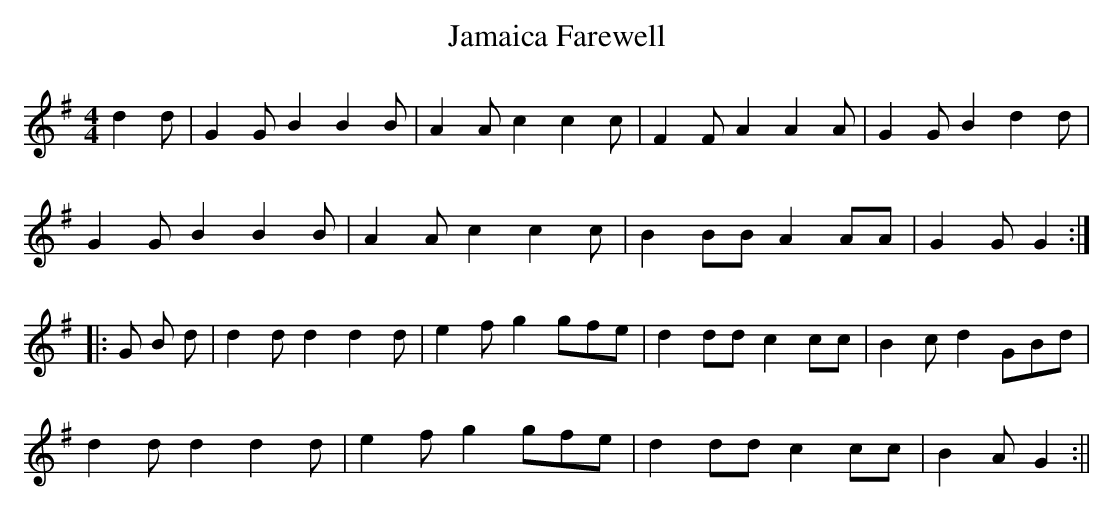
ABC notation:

X:1
T:Jamaica Farewell
M:4/4
L:1/8
K:G
d2d|G2 G B2 B2 B|A2 A c2 c2 c|F2 F A2 A2 A|G2 G B2 d2 d|
G2 G B2 B2 B|A2 A c2 c2 c|B2 BB A2 AA|G2 G G2:|
|:G B d|d2 d d2 d2 d|e2 f g2 gfe|d2 dd c2 cc|B2 c d2 GBd|
d2 d d2 d2 d|e2 f g2 gfe|d2 dd c2 cc|B2 A G2:||
